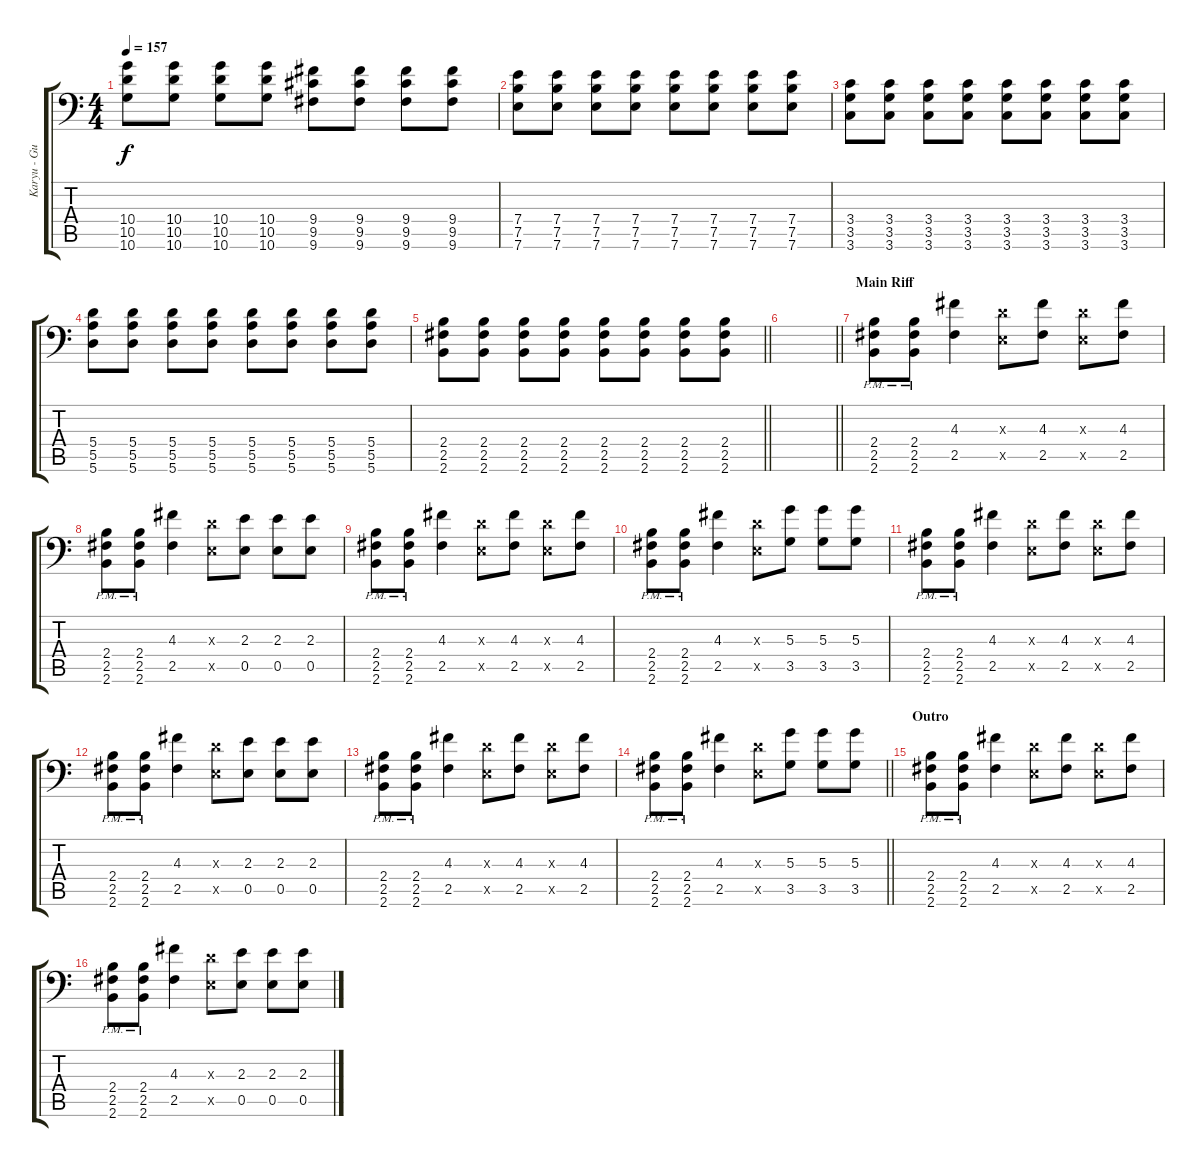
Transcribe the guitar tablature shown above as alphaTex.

\track ("Karyu - Guitar 2" "Karyu - Gu") {instrument distortionguitar}
\staff {score tabs}
\tuning (B3 Gb3 D3 A2 E2 A1) {hide}
\ts (4 4)
\tempo 157
\clef f4
\ks c
(10.4 10.5 10.6).8{dy f} (10.4 10.5 10.6).8 (10.4 10.5 10.6).8 (10.4 10.5 10.6).8 (9.4 9.5 9.6).8 (9.4 9.5 9.6).8 (9.4 9.5 9.6).8 (9.4 9.5 9.6).8 |
(7.4 7.5 7.6).8 (7.4 7.5 7.6).8 (7.4 7.5 7.6).8 (7.4 7.5 7.6).8 (7.4 7.5 7.6).8 (7.4 7.5 7.6).8 (7.4 7.5 7.6).8 (7.4 7.5 7.6).8 |
(3.4 3.5 3.6).8 (3.4 3.5 3.6).8 (3.4 3.5 3.6).8 (3.4 3.5 3.6).8 (3.4 3.5 3.6).8 (3.4 3.5 3.6).8 (3.4 3.5 3.6).8 (3.4 3.5 3.6).8 |
(5.4 5.5 5.6).8 (5.4 5.5 5.6).8 (5.4 5.5 5.6).8 (5.4 5.5 5.6).8 (5.4 5.5 5.6).8 (5.4 5.5 5.6).8 (5.4 5.5 5.6).8 (5.4 5.5 5.6).8 |
\barLineRight lightlight
(2.4 2.5 2.6).8 (2.4 2.5 2.6).8 (2.4 2.5 2.6).8 (2.4 2.5 2.6).8 (2.4 2.5 2.6).8 (2.4 2.5 2.6).8 (2.4 2.5 2.6).8 (2.4 2.5 2.6).8 |
\barLineRight lightlight
|
\section ("" "Main Riff")
(2.4{pm} 2.5{pm} 2.6{pm}).8 (2.4{pm} 2.5{pm} 2.6{pm}).8 (4.3 2.5).4 (0.3{x} 0.5{x}).8 (4.3 2.5).8 (0.3{x} 0.5{x}).8 (4.3 2.5).8 |
(2.4{pm} 2.5{pm} 2.6{pm}).8 (2.4{pm} 2.5{pm} 2.6{pm}).8 (4.3 2.5).4 (0.3{x} 0.5{x}).8 (2.3 0.5).8 (2.3 0.5).8 (2.3 0.5).8 |
(2.4{pm} 2.5{pm} 2.6{pm}).8 (2.4{pm} 2.5{pm} 2.6{pm}).8 (4.3 2.5).4 (0.3{x} 0.5{x}).8 (4.3 2.5).8 (0.3{x} 0.5{x}).8 (4.3 2.5).8 |
(2.4{pm} 2.5{pm} 2.6{pm}).8 (2.4{pm} 2.5{pm} 2.6{pm}).8 (4.3 2.5).4 (0.3{x} 0.5{x}).8 (5.3 3.5).8 (5.3 3.5).8 (5.3 3.5).8 |
(2.4{pm} 2.5{pm} 2.6{pm}).8 (2.4{pm} 2.5{pm} 2.6{pm}).8 (4.3 2.5).4 (0.3{x} 0.5{x}).8 (4.3 2.5).8 (0.3{x} 0.5{x}).8 (4.3 2.5).8 |
(2.4{pm} 2.5{pm} 2.6{pm}).8 (2.4{pm} 2.5{pm} 2.6{pm}).8 (4.3 2.5).4 (0.3{x} 0.5{x}).8 (2.3 0.5).8 (2.3 0.5).8 (2.3 0.5).8 |
(2.4{pm} 2.5{pm} 2.6{pm}).8 (2.4{pm} 2.5{pm} 2.6{pm}).8 (4.3 2.5).4 (0.3{x} 0.5{x}).8 (4.3 2.5).8 (0.3{x} 0.5{x}).8 (4.3 2.5).8 |
\barLineRight lightlight
(2.4{pm} 2.5{pm} 2.6{pm}).8 (2.4{pm} 2.5{pm} 2.6{pm}).8 (4.3 2.5).4 (0.3{x} 0.5{x}).8 (5.3 3.5).8 (5.3 3.5).8 (5.3 3.5).8 |
\section ("" "Outro")
(2.4{pm} 2.5{pm} 2.6{pm}).8 (2.4{pm} 2.5{pm} 2.6{pm}).8 (4.3 2.5).4 (0.3{x} 0.5{x}).8 (4.3 2.5).8 (0.3{x} 0.5{x}).8 (4.3 2.5).8 |
(2.4{pm} 2.5{pm} 2.6{pm}).8 (2.4{pm} 2.5{pm} 2.6{pm}).8 (4.3 2.5).4 (0.3{x} 0.5{x}).8 (2.3 0.5).8 (2.3 0.5).8 (2.3 0.5).8
